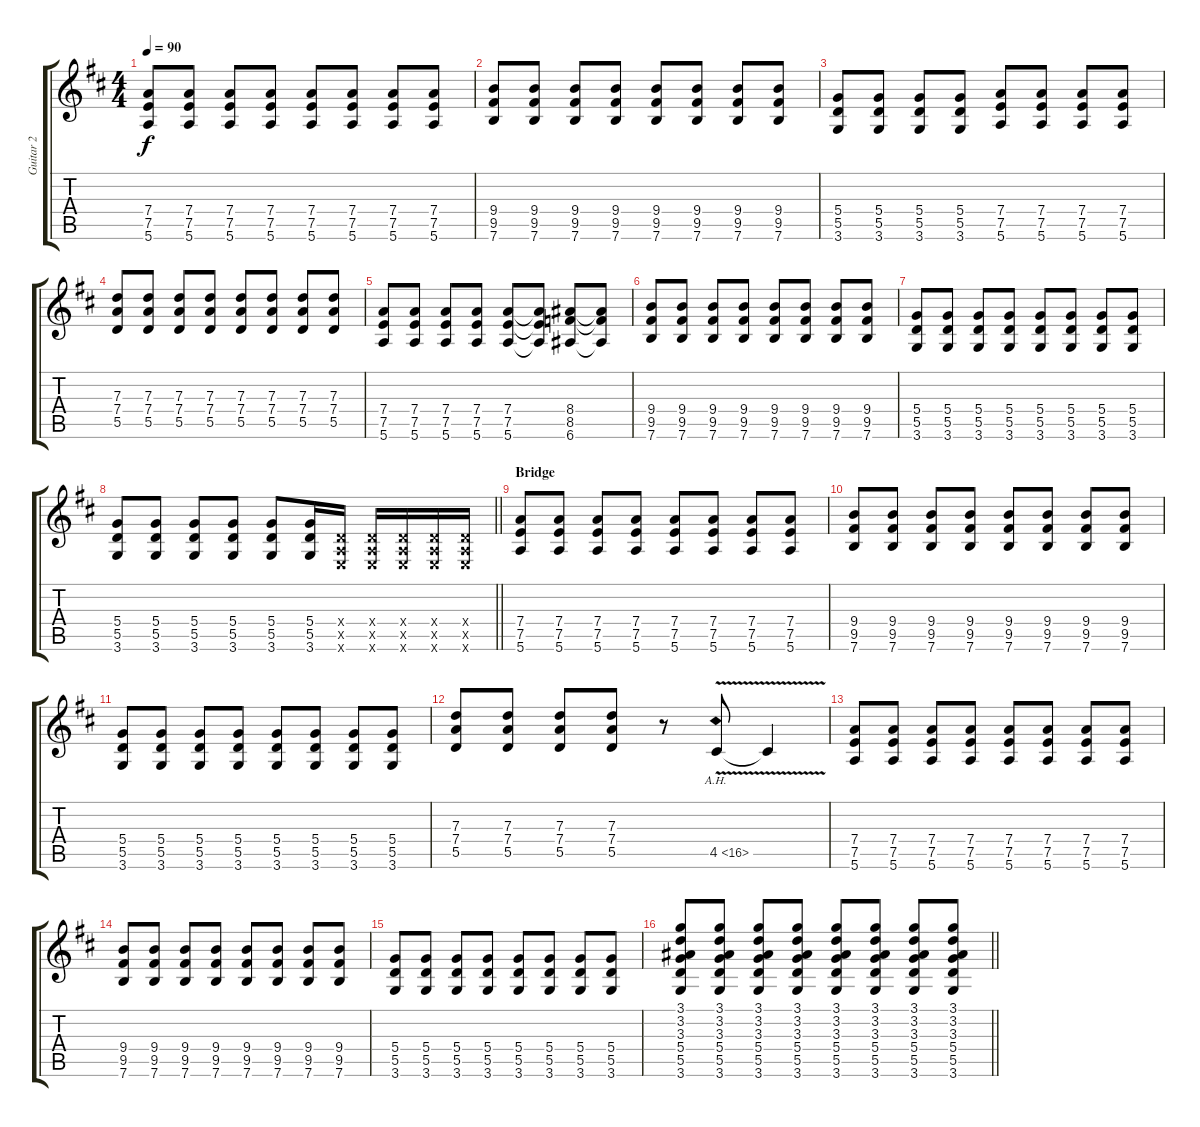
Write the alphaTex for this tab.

\track ("Guitar 2" "Guitar 2") {instrument distortionguitar}
\staff {score tabs}
\tuning (E4 B3 G3 D3 A2 E2) {hide}
\ts (4 4)
\tempo 90
\clef g2
\ks d
(7.4 7.5 5.6).8{dy f} (7.4 7.5 5.6).8 (7.4 7.5 5.6).8 (7.4 7.5 5.6).8 (7.4 7.5 5.6).8 (7.4 7.5 5.6).8 (7.4 7.5 5.6).8 (7.4 7.5 5.6).8 |
(9.4 9.5 7.6).8 (9.4 9.5 7.6).8 (9.4 9.5 7.6).8 (9.4 9.5 7.6).8 (9.4 9.5 7.6).8 (9.4 9.5 7.6).8 (9.4 9.5 7.6).8 (9.4 9.5 7.6).8 |
(5.4 5.5 3.6).8 (5.4 5.5 3.6).8 (5.4 5.5 3.6).8 (5.4 5.5 3.6).8 (7.4 7.5 5.6).8 (7.4 7.5 5.6).8 (7.4 7.5 5.6).8 (7.4 7.5 5.6).8 |
(7.3 7.4 5.5).8 (7.3 7.4 5.5).8 (7.3 7.4 5.5).8 (7.3 7.4 5.5).8 (7.3 7.4 5.5).8 (7.3 7.4 5.5).8 (7.3 7.4 5.5).8 (7.3 7.4 5.5).8 |
(7.4 7.5 5.6).8 (7.4 7.5 5.6).8 (7.4 7.5 5.6).8 (7.4 7.5 5.6).8 (7.4 7.5 5.6).8 (7.4{t} 7.5{t} 5.6{t}).8 (8.4 8.5 6.6).8 (8.4{t} 8.5{t} 6.6{t}).8 |
(9.4 9.5 7.6).8 (9.4 9.5 7.6).8 (9.4 9.5 7.6).8 (9.4 9.5 7.6).8 (9.4 9.5 7.6).8 (9.4 9.5 7.6).8 (9.4 9.5 7.6).8 (9.4 9.5 7.6).8 |
(5.4 5.5 3.6).8 (5.4 5.5 3.6).8 (5.4 5.5 3.6).8 (5.4 5.5 3.6).8 (5.4 5.5 3.6).8 (5.4 5.5 3.6).8 (5.4 5.5 3.6).8 (5.4 5.5 3.6).8 |
\barLineRight lightlight
(5.4 5.5 3.6).8 (5.4 5.5 3.6).8 (5.4 5.5 3.6).8 (5.4 5.5 3.6).8 (5.4 5.5 3.6).8 (5.4 5.5 3.6).16 (0.4{x} 0.5{x} 0.6{x}).16 (0.4{x} 0.5{x} 0.6{x}).16 (0.4{x} 0.5{x} 0.6{x}).16 (0.4{x} 0.5{x} 0.6{x}).16 (0.4{x} 0.5{x} 0.6{x}).16 |
\section ("" "Bridge")
(7.4 7.5 5.6).8 (7.4 7.5 5.6).8 (7.4 7.5 5.6).8 (7.4 7.5 5.6).8 (7.4 7.5 5.6).8 (7.4 7.5 5.6).8 (7.4 7.5 5.6).8 (7.4 7.5 5.6).8 |
(9.4 9.5 7.6).8 (9.4 9.5 7.6).8 (9.4 9.5 7.6).8 (9.4 9.5 7.6).8 (9.4 9.5 7.6).8 (9.4 9.5 7.6).8 (9.4 9.5 7.6).8 (9.4 9.5 7.6).8 |
(5.4 5.5 3.6).8 (5.4 5.5 3.6).8 (5.4 5.5 3.6).8 (5.4 5.5 3.6).8 (5.4 5.5 3.6).8 (5.4 5.5 3.6).8 (5.4 5.5 3.6).8 (5.4 5.5 3.6).8 |
(7.3 7.4 5.5).8 (7.3 7.4 5.5).8 (7.3 7.4 5.5).8 (7.3 7.4 5.5).8 r.8 4.5{ah 12 v}.8 4.5{t}.4 |
(7.4 7.5 5.6).8 (7.4 7.5 5.6).8 (7.4 7.5 5.6).8 (7.4 7.5 5.6).8 (7.4 7.5 5.6).8 (7.4 7.5 5.6).8 (7.4 7.5 5.6).8 (7.4 7.5 5.6).8 |
(9.4 9.5 7.6).8 (9.4 9.5 7.6).8 (9.4 9.5 7.6).8 (9.4 9.5 7.6).8 (9.4 9.5 7.6).8 (9.4 9.5 7.6).8 (9.4 9.5 7.6).8 (9.4 9.5 7.6).8 |
(5.4 5.5 3.6).8 (5.4 5.5 3.6).8 (5.4 5.5 3.6).8 (5.4 5.5 3.6).8 (5.4 5.5 3.6).8 (5.4 5.5 3.6).8 (5.4 5.5 3.6).8 (5.4 5.5 3.6).8 |
\barLineRight lightlight
(3.1 3.2 3.3 5.4 5.5 3.6).8 (3.1 3.2 3.3 5.4 5.5 3.6).8 (3.1 3.2 3.3 5.4 5.5 3.6).8 (3.1 3.2 3.3 5.4 5.5 3.6).8 (3.1 3.2 3.3 5.4 5.5 3.6).8 (3.1 3.2 3.3 5.4 5.5 3.6).8 (3.1 3.2 3.3 5.4 5.5 3.6).8 (3.1 3.2 3.3 5.4 5.5 3.6).8
